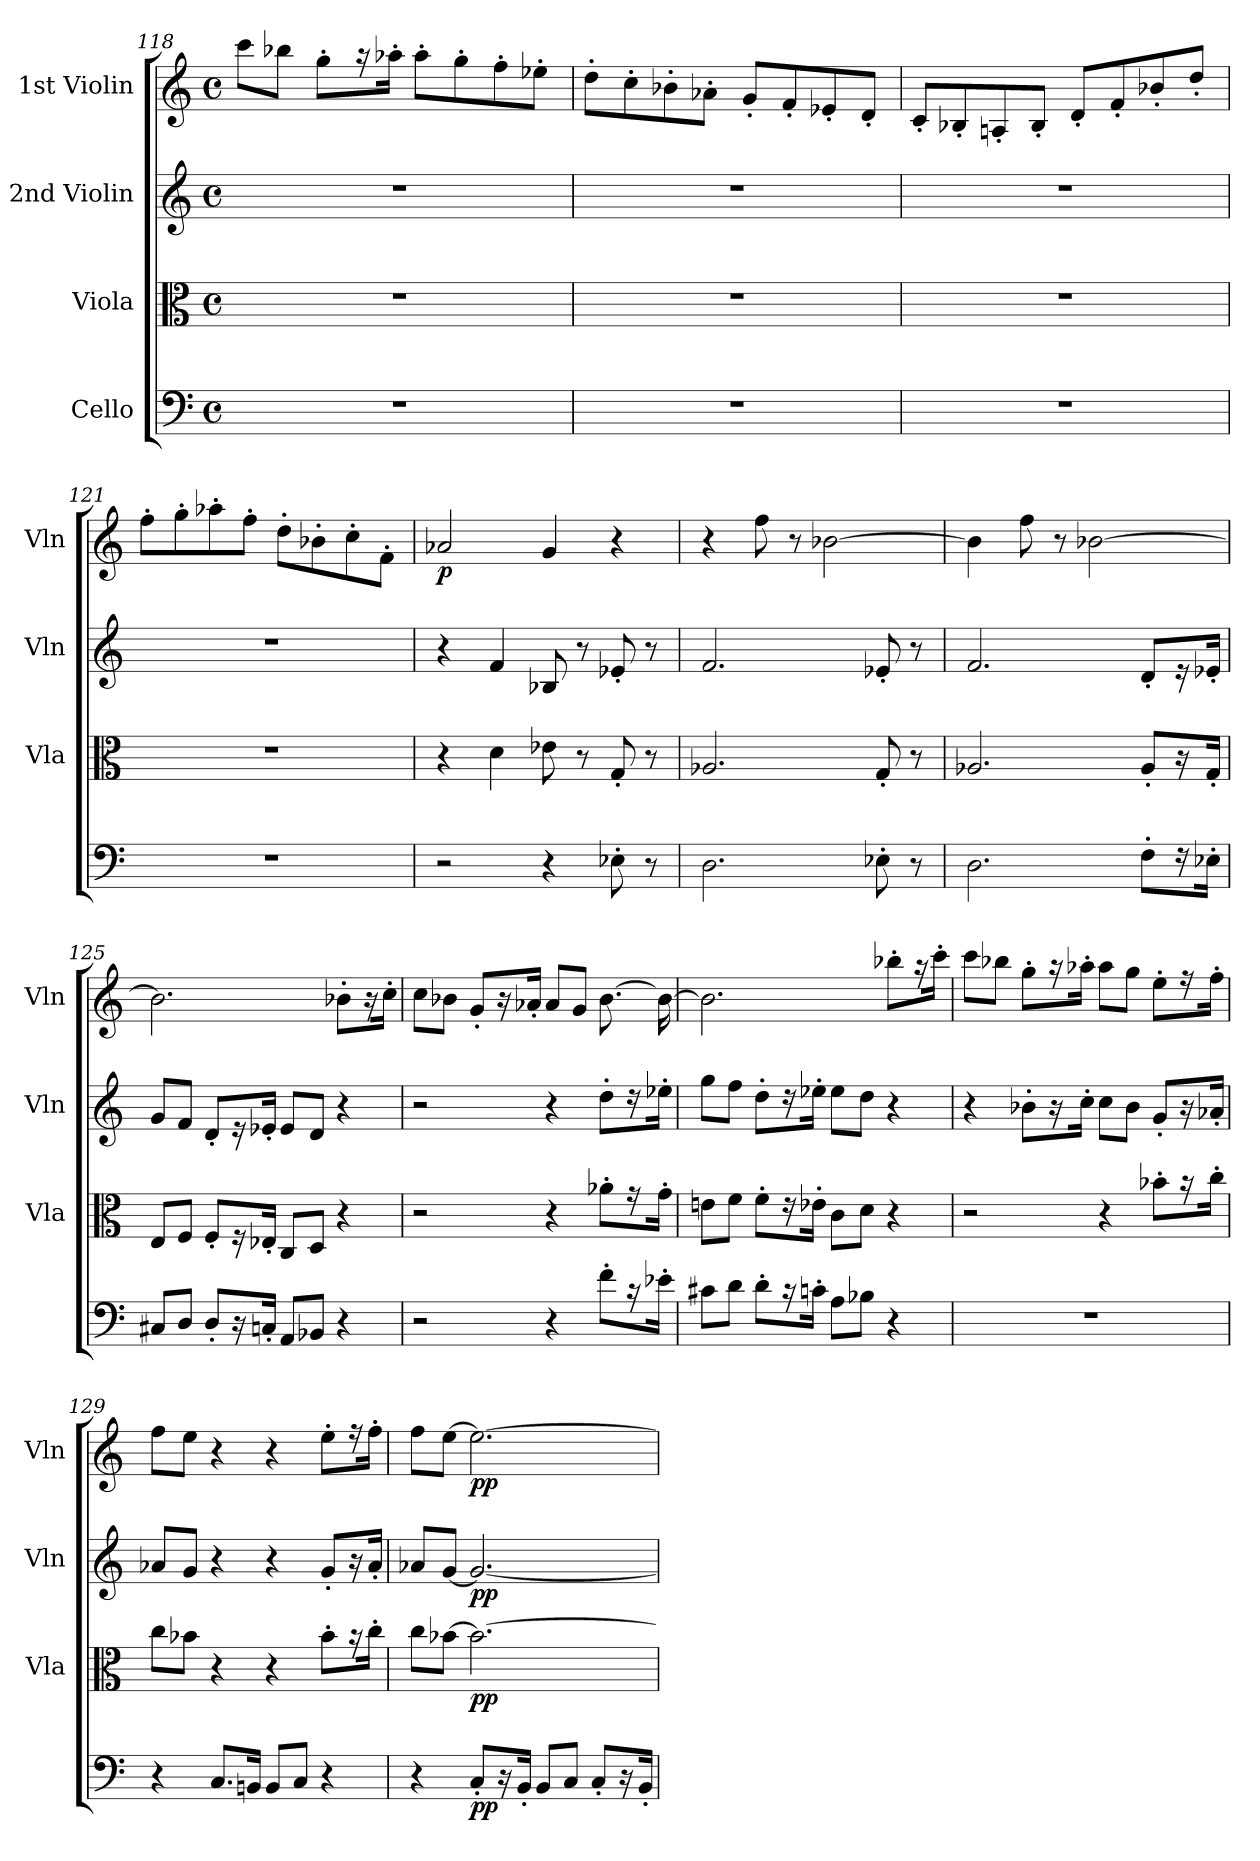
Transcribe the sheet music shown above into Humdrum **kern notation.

**kern	**dynam	**kern	**dynam	**kern	**dynam	**kern	**dynam
*part4	*part4	*part3	*part3	*part2	*part2	*part1	*part1
*staff4	*staff4	*staff3	*staff3	*staff2	*staff2	*staff1	*staff1
*I"Cello	*	*I"Viola	*	*I"2nd Violin	*	*I"1st Violin	*
*	*	*I'Vla	*	*I'Vln	*	*I'Vln	*
*clefF4	*	*clefC3	*	*clefG2	*	*clefG2	*
*k[]	*	*k[]	*	*k[]	*	*k[]	*
*M4/4	*	*M4/4	*	*M4/4	*	*M4/4	*
*met(c)	*	*met(c)	*	*met(c)	*	*met(c)	*
=118	=118	=118	=118	=118	=118	=118	=118
1r	.	1r	.	1r	.	8ccc\L	.
.	.	.	.	.	.	8bb-X\J	.
.	.	.	.	.	.	8gg'\L	.
.	.	.	.	.	.	16r	.
.	.	.	.	.	.	16aa-X'\Jk	.
.	.	.	.	.	.	8aa-'\L	.
.	.	.	.	.	.	8gg'\	.
.	.	.	.	.	.	8ff'\	.
.	.	.	.	.	.	8ee-X'\J	.
!!LO:PB:g=z
=119	=119	=119	=119	=119	=119	=119	=119
1r	.	1r	.	1r	.	8dd'\L	.
.	.	.	.	.	.	8cc'\	.
.	.	.	.	.	.	8b-X'\	.
.	.	.	.	.	.	8a-X'\J	.
.	.	.	.	.	.	8g'/L	.
.	.	.	.	.	.	8f'/	.
.	.	.	.	.	.	8e-X'/	.
.	.	.	.	.	.	8d'/J	.
=120	=120	=120	=120	=120	=120	=120	=120
1r	.	1r	.	1r	.	8c'/L	.
.	.	.	.	.	.	8B-X'/	.
.	.	.	.	.	.	8An'/	.
.	.	.	.	.	.	8B-'/J	.
.	.	.	.	.	.	8d'/L	.
.	.	.	.	.	.	8f'/	.
.	.	.	.	.	.	8b-X'/	.
.	.	.	.	.	.	8dd'/J	.
=121	=121	=121	=121	=121	=121	=121	=121
1r	.	1r	.	1r	.	8ff'\L	.
.	.	.	.	.	.	8gg'\	.
.	.	.	.	.	.	8aa-X'\	.
.	.	.	.	.	.	8ff'\J	.
.	.	.	.	.	.	8dd'\L	.
.	.	.	.	.	.	8b-X'\	.
.	.	.	.	.	.	8cc'\	.
.	.	.	.	.	.	8f'\J	.
=122	=122	=122	=122	=122	=122	=122	=122
!	!	!	!	!	!	!	!LO:DY:b
2r	.	4r	.	4r	.	2a-X/	p
.	.	4d\	.	4f/	.	.	.
4r	.	8e-X\	.	8B-X/	.	4g/	.
.	.	8r	.	8r	.	.	.
8E-X'\	.	8G'/	.	8e-X'/	.	4r	.
8r	.	8r	.	8r	.	.	.
!!LO:LB:g=z
=123	=123	=123	=123	=123	=123	=123	=123
2.D\	.	2.A-X/	.	2.f/	.	4r	.
.	.	.	.	.	.	8ff\	.
.	.	.	.	.	.	8r	.
.	.	.	.	.	.	[2b-X\	.
8E-X'\	.	8G'/	.	8e-X'/	.	.	.
8r	.	8r	.	8r	.	.	.
=124	=124	=124	=124	=124	=124	=124	=124
2.D\	.	2.A-X/	.	2.f/	.	4b-\]	.
.	.	.	.	.	.	8ff\	.
.	.	.	.	.	.	8r	.
.	.	.	.	.	.	[2b-X\	.
8F'\L	.	8A-'/L	.	8d'/L	.	.	.
16r	.	16r	.	16r	.	.	.
16E-X'\Jk	.	16G'/Jk	.	16e-X'/Jk	.	.	.
=125	=125	=125	=125	=125	=125	=125	=125
8C#X/L	.	8E/L	.	8g/L	.	2.b-\]	.
8D/J	.	8F/J	.	8f/J	.	.	.
8D'/L	.	8F'/L	.	8d'/L	.	.	.
16r	.	16r	.	16r	.	.	.
16Cn'/Jk	.	16E-X'/Jk	.	16e-X'/Jk	.	.	.
8AA/L	.	8C/L	.	8e-/L	.	.	.
8BB-X/J	.	8D/J	.	8d/J	.	.	.
4r	.	4r	.	4r	.	8b-X'\L	.
.	.	.	.	.	.	16r	.
.	.	.	.	.	.	16cc'\Jk	.
=126	=126	=126	=126	=126	=126	=126	=126
2r	.	2r	.	2r	.	8cc\L	.
.	.	.	.	.	.	8b-X\J	.
.	.	.	.	.	.	8g'/L	.
.	.	.	.	.	.	16r	.
.	.	.	.	.	.	16a-X'/Jk	.
4r	.	4r	.	4r	.	8a-/L	.
.	.	.	.	.	.	8g/J	.
8f'\L	.	8a-X'\L	.	8dd'\L	.	[8.b-\	.
16r	.	16r	.	16r	.	.	.
16e-X'\Jk	.	16g'\Jk	.	16ee-X'\Jk	.	16b-\_	.
!!LO:LB:g=z
=127	=127	=127	=127	=127	=127	=127	=127
8c#X\L	.	8en\L	.	8gg\L	.	2.b-\]	.
8d\J	.	8f\J	.	8ff\J	.	.	.
8d'\L	.	8f'\L	.	8dd'\L	.	.	.
16r	.	16r	.	16r	.	.	.
16cn'\Jk	.	16e-X'\Jk	.	16ee-X'\Jk	.	.	.
8A\L	.	8c\L	.	8ee-\L	.	.	.
8B-X\J	.	8d\J	.	8dd\J	.	.	.
4r	.	4r	.	4r	.	8bb-X'\L	.
.	.	.	.	.	.	16r	.
.	.	.	.	.	.	16ccc'\Jk	.
=128	=128	=128	=128	=128	=128	=128	=128
1r	.	2r	.	4r	.	8ccc\L	.
.	.	.	.	.	.	8bb-X\J	.
.	.	.	.	8b-X'\L	.	8gg'\L	.
.	.	.	.	16r	.	16r	.
.	.	.	.	16cc'\Jk	.	16aa-X'\Jk	.
.	.	4r	.	8cc\L	.	8aa-\L	.
.	.	.	.	8b-\J	.	8gg\J	.
.	.	8b-X'\L	.	8g'/L	.	8ee'\L	.
.	.	16r	.	16r	.	16r	.
.	.	16cc'\Jk	.	16a-X'/Jk	.	16ff'\Jk	.
=129	=129	=129	=129	=129	=129	=129	=129
4r	.	8cc\L	.	8a-X/L	.	8ff\L	.
.	.	8b-X\J	.	8g/J	.	8ee\J	.
8.C/L	.	4r	.	4r	.	4r	.
16BBn/Jk	.	.	.	.	.	.	.
8BB/L	.	4r	.	4r	.	4r	.
8C/J	.	.	.	.	.	.	.
4r	.	8b-'\L	.	8g'/L	.	8ee'\L	.
.	.	16r	.	16r	.	16r	.
.	.	16cc'\Jk	.	16a-'/Jk	.	16ff'\Jk	.
!!LO:PB:g=z
=130	=130	=130	=130	=130	=130	=130	=130
4r	.	8cc\L	.	8a-X/L	.	8ff\L	.
.	.	[8b-X\J	.	[8g/J	.	[8ee\J	.
!	!LO:DY:b	!	!LO:DY:b	!	!LO:DY:b	!	!LO:DY:b
8C'/L	pp	2.b-\_	pp	2.g/_	pp	2.ee\_	pp
16r	.	.	.	.	.	.	.
16BB'/Jk	.	.	.	.	.	.	.
8BB/L	.	.	.	.	.	.	.
8C/J	.	.	.	.	.	.	.
8C'/L	.	.	.	.	.	.	.
16r	.	.	.	.	.	.	.
16BB'/Jk	.	.	.	.	.	.	.
=	=	=	=	=	=	=	=
*-	*-	*-	*-	*-	*-	*-	*-
